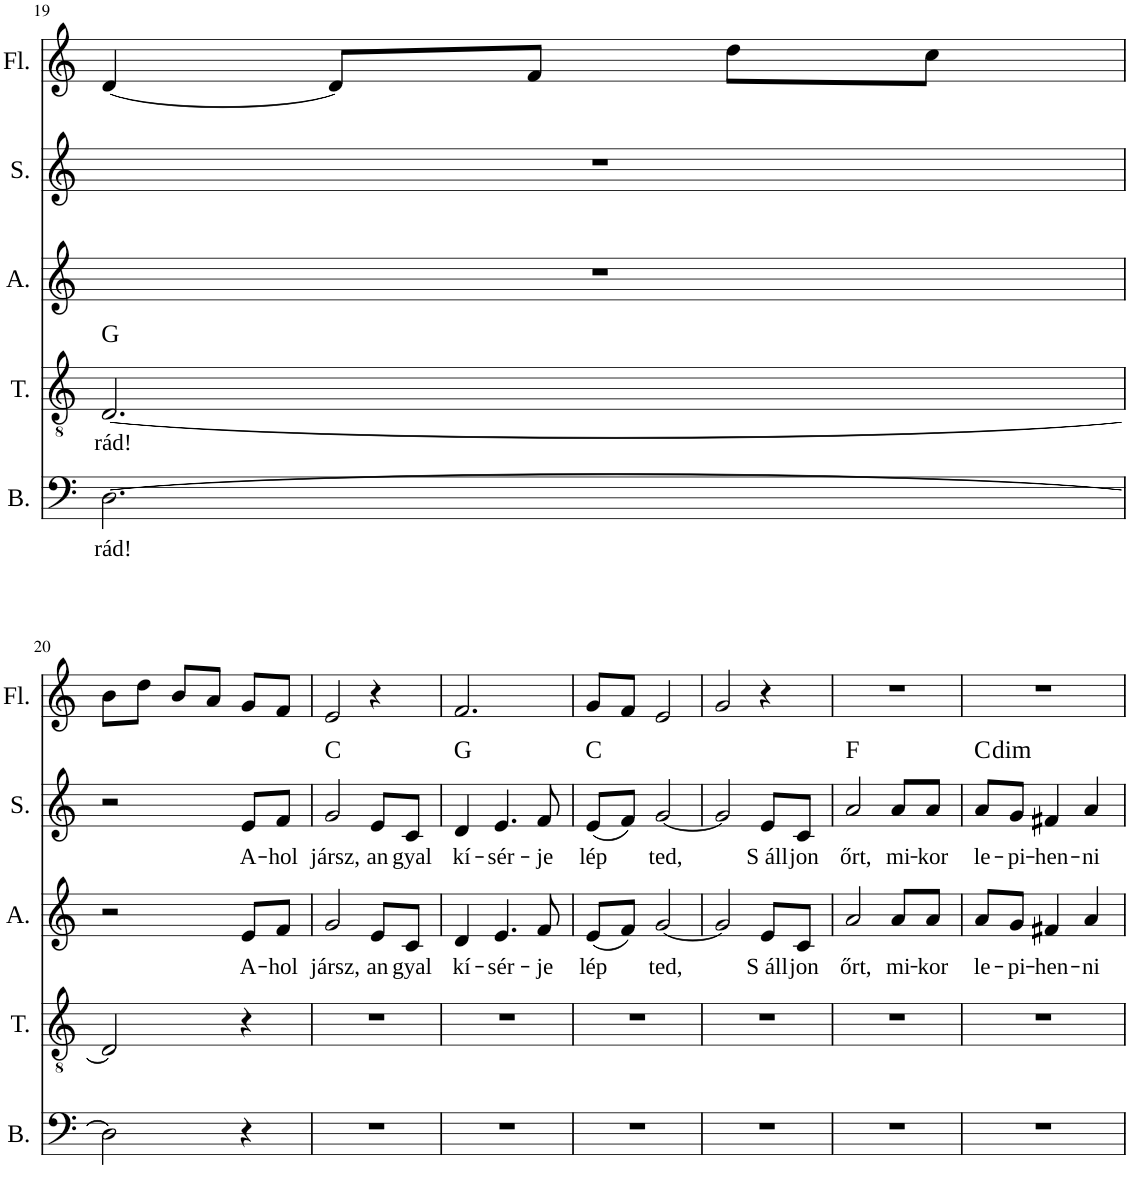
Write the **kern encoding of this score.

**kern	**text	**kern	**text	**harte	**kern	**text	**kern	**text	**harte	**kern
*part5	*part5	*part4	*part4	*part4	*part3	*part3	*part2	*part2	*part2	*part1
*staff5	*staff5	*staff4	*staff4	*	*staff3	*staff3	*staff2	*staff2	*	*staff1
*I"Bass	*	*I"Tenor	*	*	*I"Alto	*	*I"Soprano	*	*	*I"Flute
*I'B.	*	*I'T.	*	*	*I'A.	*	*I'S.	*	*	*I'Fl.
!!LO:PB:g=z
*clefF4	*	*clefGv2	*	*	*clefG2	*	*clefG2	*	*	*clefG2
*k[]	*	*k[]	*	*	*k[]	*	*k[]	*	*	*k[]
*M3/4	*	*M3/4	*	*	*M3/4	*	*M3/4	*	*	*M3/4
=19	=19	=19	=19	=19	=19	=19	=19	=19	=19	=19
!	!LO:LY:b	!	!LO:LY:b	!	!	!	!	!	!	!
[2.D\	rád!	[2.D/	rád!	G:maj	2.r	.	2.r	.	.	[4d/
.	.	.	.	.	.	.	.	.	.	8d/L]
.	.	.	.	.	.	.	.	.	.	8f/J
.	.	.	.	.	.	.	.	.	.	8dd\L
.	.	.	.	.	.	.	.	.	.	8cc\J
!!LO:LB:g=z
=20	=20	=20	=20	=20	=20	=20	=20	=20	=20	=20
2D\]	.	2D/]	.	.	2r	.	2r	.	.	8b\L
.	.	.	.	.	.	.	.	.	.	8dd\J
.	.	.	.	.	.	.	.	.	.	8b/L
.	.	.	.	.	.	.	.	.	.	8a/J
!	!	!	!	!	!	!LO:LY:b	!	!LO:LY:b	!	!
4r	.	4r	.	.	8e/L	A-	8e/L	A-	.	8g/L
!	!	!	!	!	!	!LO:LY:b	!	!LO:LY:b	!	!
.	.	.	.	.	8f/J	-hol	8f/J	-hol	.	8f/J
=21	=21	=21	=21	=21	=21	=21	=21	=21	=21	=21
!	!	!	!	!	!	!LO:LY:b	!	!LO:LY:b	!	!
2.r	.	2.r	.	.	2g/	jársz,	2g/	jársz,	C:maj	2e/
!	!	!	!	!	!	!LO:LY:b	!	!LO:LY:b	!	!
.	.	.	.	.	8e/L	an-	8e/L	an-	.	4r
!	!	!	!	!	!	!LO:LY:b	!	!LO:LY:b	!	!
.	.	.	.	.	8c/J	-gyal	8c/J	-gyal	.	.
=22	=22	=22	=22	=22	=22	=22	=22	=22	=22	=22
!	!	!	!	!	!	!LO:LY:b	!	!LO:LY:b	!	!
2.r	.	2.r	.	.	4d/	kí-	4d/	kí-	G:maj	2.f/
!	!	!	!	!	!	!LO:LY:b	!	!LO:LY:b	!	!
.	.	.	.	.	4.e/	-sér-	4.e/	-sér-	.	.
!	!	!	!	!	!	!LO:LY:b	!	!LO:LY:b	!	!
.	.	.	.	.	8f/	-je	8f/	-je	.	.
=23	=23	=23	=23	=23	=23	=23	=23	=23	=23	=23
!	!	!	!	!	!	!LO:LY:b	!	!LO:LY:b	!	!
2.r	.	2.r	.	.	(8e/L	lép	(8e/L	lép	C:maj	8g/L
.	.	.	.	.	8f/J)	.	8f/J)	.	.	8f/J
!	!	!	!	!	!	!LO:LY:b	!	!LO:LY:b	!	!
.	.	.	.	.	[2g/	ted,	[2g/	ted,	.	2e/
=24	=24	=24	=24	=24	=24	=24	=24	=24	=24	=24
2.r	.	2.r	.	.	2g/]	.	2g/]	.	.	2g/
!	!	!	!	!	!	!LO:LY:b	!	!LO:LY:b	!	!
.	.	.	.	.	8e/L	S áll-	8e/L	S áll-	.	4r
!	!	!	!	!	!	!LO:LY:b	!	!LO:LY:b	!	!
.	.	.	.	.	8c/J	-jon	8c/J	-jon	.	.
=25	=25	=25	=25	=25	=25	=25	=25	=25	=25	=25
!	!	!	!	!	!	!LO:LY:b	!	!LO:LY:b	!	!
2.r	.	2.r	.	.	2a/	őrt,	2a/	őrt,	F:maj	2.r
!	!	!	!	!	!	!LO:LY:b	!	!LO:LY:b	!	!
.	.	.	.	.	8a/L	mi-	8a/L	mi-	.	.
!	!	!	!	!	!	!LO:LY:b	!	!LO:LY:b	!	!
.	.	.	.	.	8a/J	-kor	8a/J	-kor	.	.
=26	=26	=26	=26	=26	=26	=26	=26	=26	=26	=26
!	!	!	!	!	!	!LO:LY:b	!	!LO:LY:b	!LO:H:kt=dim	!
2.r	.	2.r	.	.	8a/L	le-	8a/L	le-	C:dim	2.r
!	!	!	!	!	!	!LO:LY:b	!	!LO:LY:b	!	!
.	.	.	.	.	8g/J	-pi-	8g/J	-pi-	.	.
!	!	!	!	!	!	!LO:LY:b	!	!LO:LY:b	!	!
.	.	.	.	.	4f#X/	-hen-	4f#X/	-hen-	.	.
!	!	!	!	!	!	!LO:LY:b	!	!LO:LY:b	!	!
.	.	.	.	.	4a/	-ni	4a/	-ni	.	.
=	=	=	=	=	=	=	=	=	=	=
*-	*-	*-	*-	*-	*-	*-	*-	*-	*-	*-
